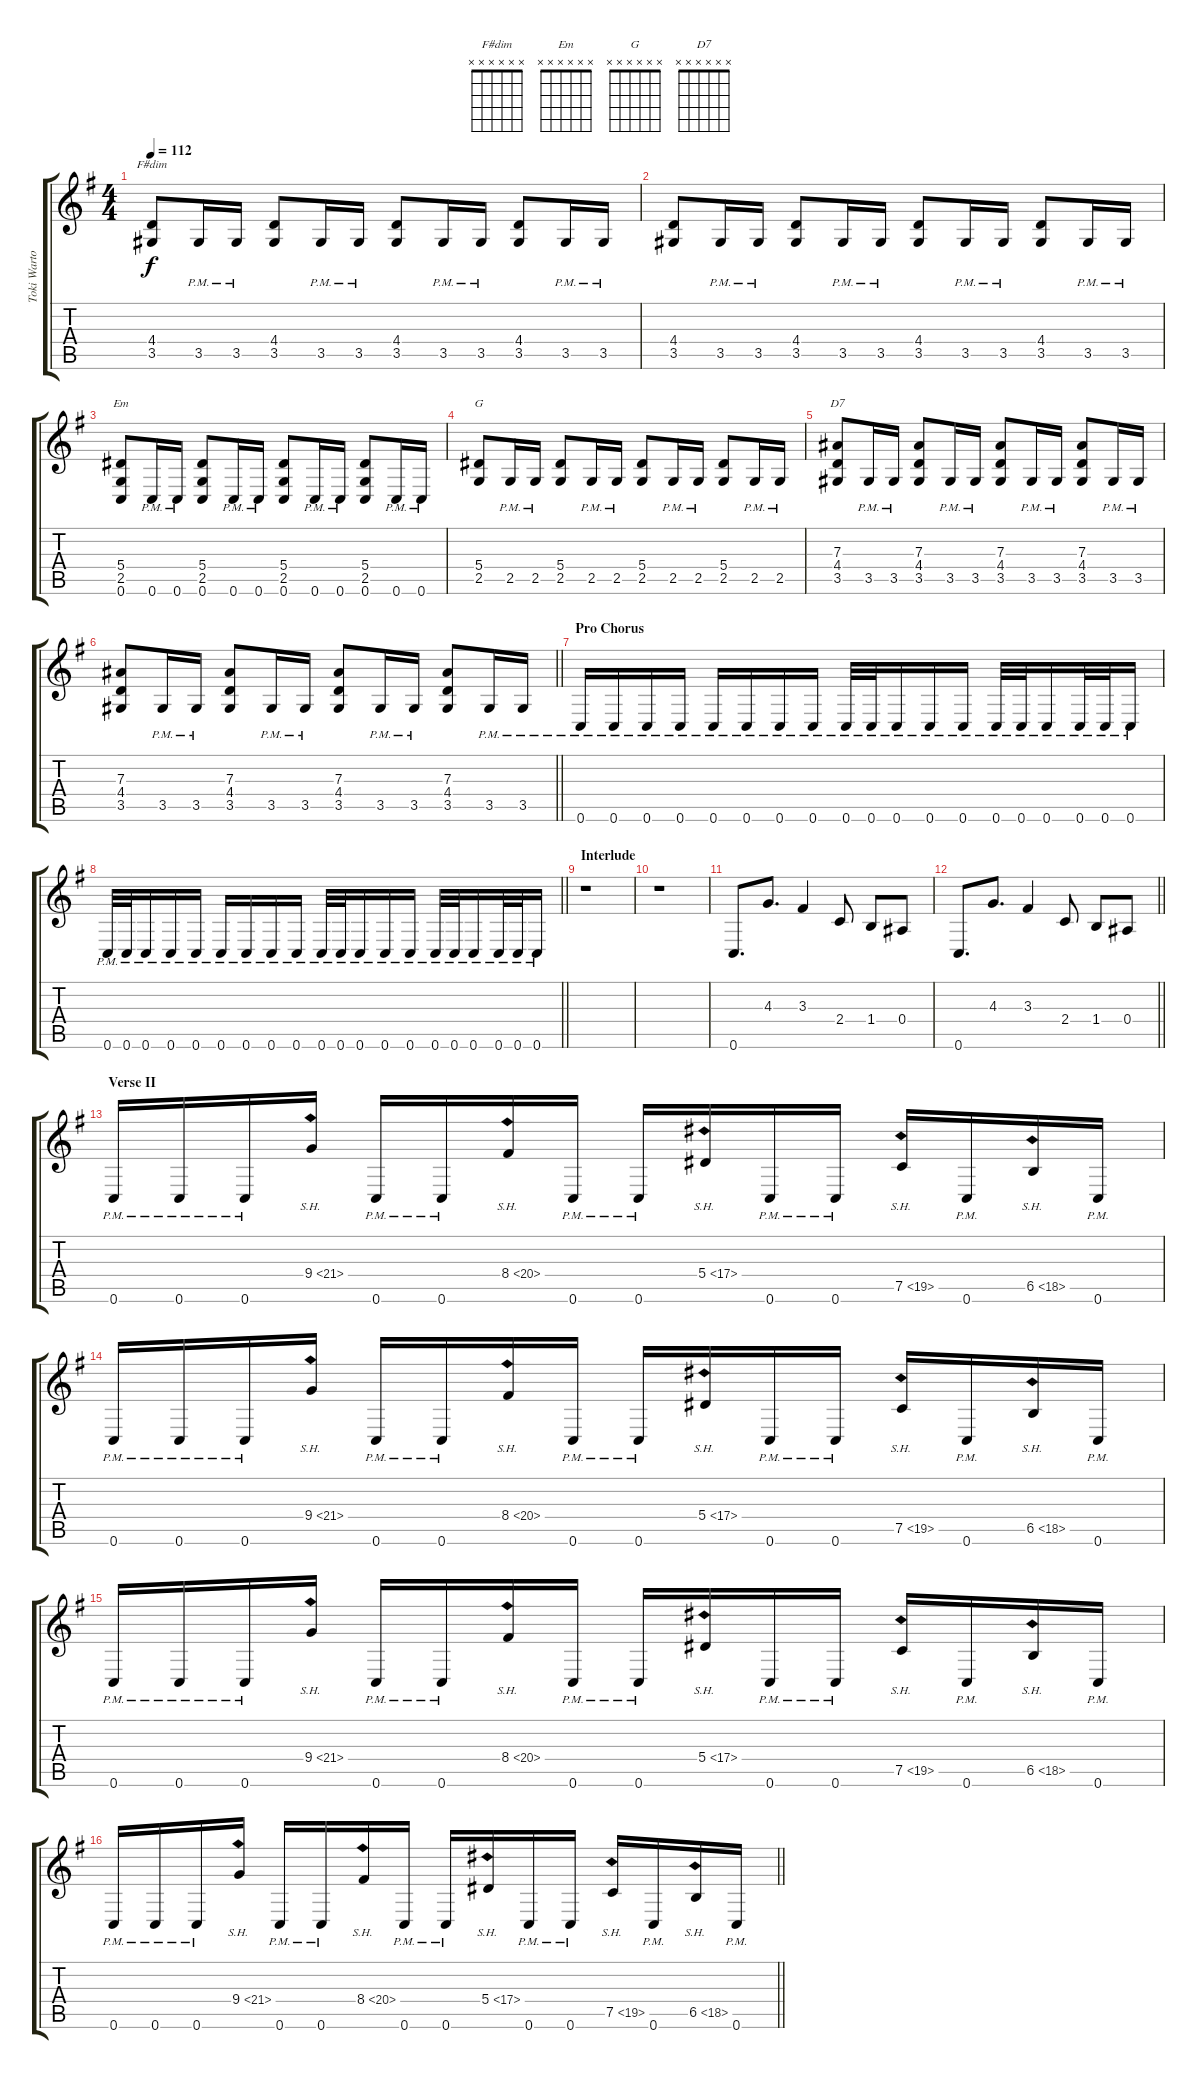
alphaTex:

\track ("Toki Wartooth" "Toki Warto") {instrument distortionguitar}
\staff {score tabs}
\tuning (C4 G3 Eb3 Bb2 F2 C2) {hide}
\chord ("F#dim" x x x x x x)
\chord ("Em" x x x x x x)
\chord ("G" x x x x x x)
\chord ("D7" x x x x x x)
\ts (4 4)
\tempo 112
\clef g2
\ks eminor
(4.4 3.5).8{ch "F#dim" dy f} 3.5{pm}.16 3.5{pm}.16 (4.4 3.5).8 3.5{pm}.16 3.5{pm}.16 (4.4 3.5).8 3.5{pm}.16 3.5{pm}.16 (4.4 3.5).8 3.5{pm}.16 3.5{pm}.16 |
(4.4 3.5).8 3.5{pm}.16 3.5{pm}.16 (4.4 3.5).8 3.5{pm}.16 3.5{pm}.16 (4.4 3.5).8 3.5{pm}.16 3.5{pm}.16 (4.4 3.5).8 3.5{pm}.16 3.5{pm}.16 |
(5.4 2.5 0.6).8{ch "Em"} 0.6{pm}.16 0.6{pm}.16 (5.4 2.5 0.6).8 0.6{pm}.16 0.6{pm}.16 (5.4 2.5 0.6).8 0.6{pm}.16 0.6{pm}.16 (5.4 2.5 0.6).8 0.6{pm}.16 0.6{pm}.16 |
(5.4 2.5).8{ch "G"} 2.5{pm}.16 2.5{pm}.16 (5.4 2.5).8 2.5{pm}.16 2.5{pm}.16 (5.4 2.5).8 2.5{pm}.16 2.5{pm}.16 (5.4 2.5).8 2.5{pm}.16 2.5{pm}.16 |
(7.3 4.4 3.5).8{ch "D7"} 3.5{pm}.16 3.5{pm}.16 (7.3 4.4 3.5).8 3.5{pm}.16 3.5{pm}.16 (7.3 4.4 3.5).8 3.5{pm}.16 3.5{pm}.16 (7.3 4.4 3.5).8 3.5{pm}.16 3.5{pm}.16 |
\barLineRight lightlight
(7.3 4.4 3.5).8 3.5{pm}.16 3.5{pm}.16 (7.3 4.4 3.5).8 3.5{pm}.16 3.5{pm}.16 (7.3 4.4 3.5).8 3.5{pm}.16 3.5{pm}.16 (7.3 4.4 3.5).8 3.5{pm}.16 3.5{pm}.16 |
\section ("" "Pro Chorus")
0.6{pm}.16 0.6{pm}.16 0.6{pm}.16 0.6{pm}.16 0.6{pm}.16 0.6{pm}.16 0.6{pm}.16 0.6{pm}.16 0.6{pm}.32 0.6{pm}.32 0.6{pm}.16 0.6{pm}.16 0.6{pm}.16 0.6{pm}.32 0.6{pm}.32 0.6{pm}.16 0.6{pm}.32 0.6{pm}.32 0.6{pm}.16 |
\barLineRight lightlight
0.6{pm}.32 0.6{pm}.32 0.6{pm}.16 0.6{pm}.16 0.6{pm}.16 0.6{pm}.16 0.6{pm}.16 0.6{pm}.16 0.6{pm}.16 0.6{pm}.32 0.6{pm}.32 0.6{pm}.16 0.6{pm}.16 0.6{pm}.16 0.6{pm}.32 0.6{pm}.32 0.6{pm}.16 0.6{pm}.32 0.6{pm}.32 0.6{pm}.16 |
\section ("" "Interlude")
r.1 |
r.1 |
0.6.8{d} 4.3.8{d} 3.3.4 2.4.8 1.4.8 0.4.8 |
\barLineRight lightlight
0.6.8{d} 4.3.8{d} 3.3.4 2.4.8 1.4.8 0.4.8 |
\section ("" "Verse II")
0.6{pm}.16 0.6{pm}.16 0.6{pm}.16 9.4{sh 12}.16 0.6{pm}.16 0.6{pm}.16 8.4{sh 12}.16 0.6{pm}.16 0.6{pm}.16 5.4{sh 12}.16 0.6{pm}.16 0.6{pm}.16 7.5{sh 12}.16 0.6{pm}.16 6.5{sh 12}.16 0.6{pm}.16 |
0.6{pm}.16 0.6{pm}.16 0.6{pm}.16 9.4{sh 12}.16 0.6{pm}.16 0.6{pm}.16 8.4{sh 12}.16 0.6{pm}.16 0.6{pm}.16 5.4{sh 12}.16 0.6{pm}.16 0.6{pm}.16 7.5{sh 12}.16 0.6{pm}.16 6.5{sh 12}.16 0.6{pm}.16 |
0.6{pm}.16 0.6{pm}.16 0.6{pm}.16 9.4{sh 12}.16 0.6{pm}.16 0.6{pm}.16 8.4{sh 12}.16 0.6{pm}.16 0.6{pm}.16 5.4{sh 12}.16 0.6{pm}.16 0.6{pm}.16 7.5{sh 12}.16 0.6{pm}.16 6.5{sh 12}.16 0.6{pm}.16 |
\barLineRight lightlight
0.6{pm}.16 0.6{pm}.16 0.6{pm}.16 9.4{sh 12}.16 0.6{pm}.16 0.6{pm}.16 8.4{sh 12}.16 0.6{pm}.16 0.6{pm}.16 5.4{sh 12}.16 0.6{pm}.16 0.6{pm}.16 7.5{sh 12}.16 0.6{pm}.16 6.5{sh 12}.16 0.6{pm}.16
